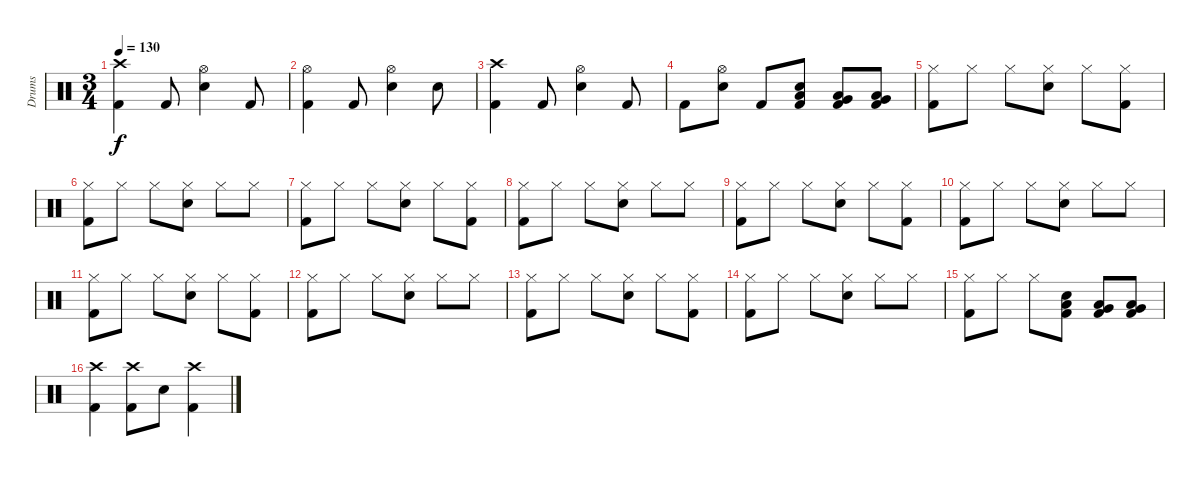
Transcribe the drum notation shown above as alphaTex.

\track ("Drums" "Drums") {instrument percussion}
\staff {score}
\articulation defaults
\ts (3 4)
\tempo 130
\clef neutral
\ks c
("Crash high (hit)" "Kick (hit) 2").4{dy f} "Kick (hit) 2".8 ("Hi-Hat (open)" "Electric Snare (hit)").4 "Kick (hit) 2".8 |
("Hi-Hat (open)" "Kick (hit) 2").4 "Kick (hit) 2".8 ("Hi-Hat (open)" "Electric Snare (hit)").4 "Electric Snare (hit)".8 |
("Crash high (hit)" "Kick (hit) 2").4 "Kick (hit) 2".8 ("Hi-Hat (open)" "Electric Snare (hit)").4 "Kick (hit) 2".8 |
"Kick (hit) 2".8 ("Hi-Hat (open)" "Electric Snare (hit)").8 "Kick (hit) 2".8 ("Low Tom (hit)" "Electric Snare (hit)" "Kick (hit) 2").8 ("Low Tom (hit)" "Very Low Tom (hit)" "Kick (hit) 2").8 ("Low Tom (hit)" "Very Low Tom (hit)" "Kick (hit) 2").8 |
("Hi-Hat (closed)" "Kick (hit) 2").8 "Hi-Hat (closed)".8 "Hi-Hat (closed)".8 ("Hi-Hat (closed)" "Electric Snare (hit)").8 "Hi-Hat (closed)".8 ("Hi-Hat (closed)" "Kick (hit) 2").8 |
("Hi-Hat (closed)" "Kick (hit) 2").8 "Hi-Hat (closed)".8 "Hi-Hat (closed)".8 ("Hi-Hat (closed)" "Electric Snare (hit)").8 "Hi-Hat (closed)".8 "Hi-Hat (closed)".8 |
("Hi-Hat (closed)" "Kick (hit) 2").8 "Hi-Hat (closed)".8 "Hi-Hat (closed)".8 ("Hi-Hat (closed)" "Electric Snare (hit)").8 "Hi-Hat (closed)".8 ("Hi-Hat (closed)" "Kick (hit) 2").8 |
("Hi-Hat (closed)" "Kick (hit) 2").8 "Hi-Hat (closed)".8 "Hi-Hat (closed)".8 ("Hi-Hat (closed)" "Electric Snare (hit)").8 "Hi-Hat (closed)".8 "Hi-Hat (closed)".8 |
("Hi-Hat (closed)" "Kick (hit) 2").8 "Hi-Hat (closed)".8 "Hi-Hat (closed)".8 ("Hi-Hat (closed)" "Electric Snare (hit)").8 "Hi-Hat (closed)".8 ("Hi-Hat (closed)" "Kick (hit) 2").8 |
("Hi-Hat (closed)" "Kick (hit) 2").8 "Hi-Hat (closed)".8 "Hi-Hat (closed)".8 ("Hi-Hat (closed)" "Electric Snare (hit)").8 "Hi-Hat (closed)".8 "Hi-Hat (closed)".8 |
("Hi-Hat (closed)" "Kick (hit) 2").8 "Hi-Hat (closed)".8 "Hi-Hat (closed)".8 ("Hi-Hat (closed)" "Electric Snare (hit)").8 "Hi-Hat (closed)".8 ("Hi-Hat (closed)" "Kick (hit) 2").8 |
("Hi-Hat (closed)" "Kick (hit) 2").8 "Hi-Hat (closed)".8 "Hi-Hat (closed)".8 ("Hi-Hat (closed)" "Electric Snare (hit)").8 "Hi-Hat (closed)".8 "Hi-Hat (closed)".8 |
("Hi-Hat (closed)" "Kick (hit) 2").8 "Hi-Hat (closed)".8 "Hi-Hat (closed)".8 ("Hi-Hat (closed)" "Electric Snare (hit)").8 "Hi-Hat (closed)".8 ("Hi-Hat (closed)" "Kick (hit) 2").8 |
("Hi-Hat (closed)" "Kick (hit) 2").8 "Hi-Hat (closed)".8 "Hi-Hat (closed)".8 ("Hi-Hat (closed)" "Electric Snare (hit)").8 "Hi-Hat (closed)".8 "Hi-Hat (closed)".8 |
("Hi-Hat (closed)" "Kick (hit) 2").8 "Hi-Hat (closed)".8 "Hi-Hat (closed)".8 ("Low Tom (hit)" "Electric Snare (hit)" "Kick (hit) 2").8 ("Low Tom (hit)" "Very Low Tom (hit)" "Kick (hit) 2").8 ("Low Tom (hit)" "Very Low Tom (hit)" "Kick (hit) 2").8 |
("Crash high (hit)" "Kick (hit) 2").4 ("Crash high (hit)" "Kick (hit) 2").8 "Electric Snare (hit)".8 ("Crash high (hit)" "Kick (hit) 2").4
